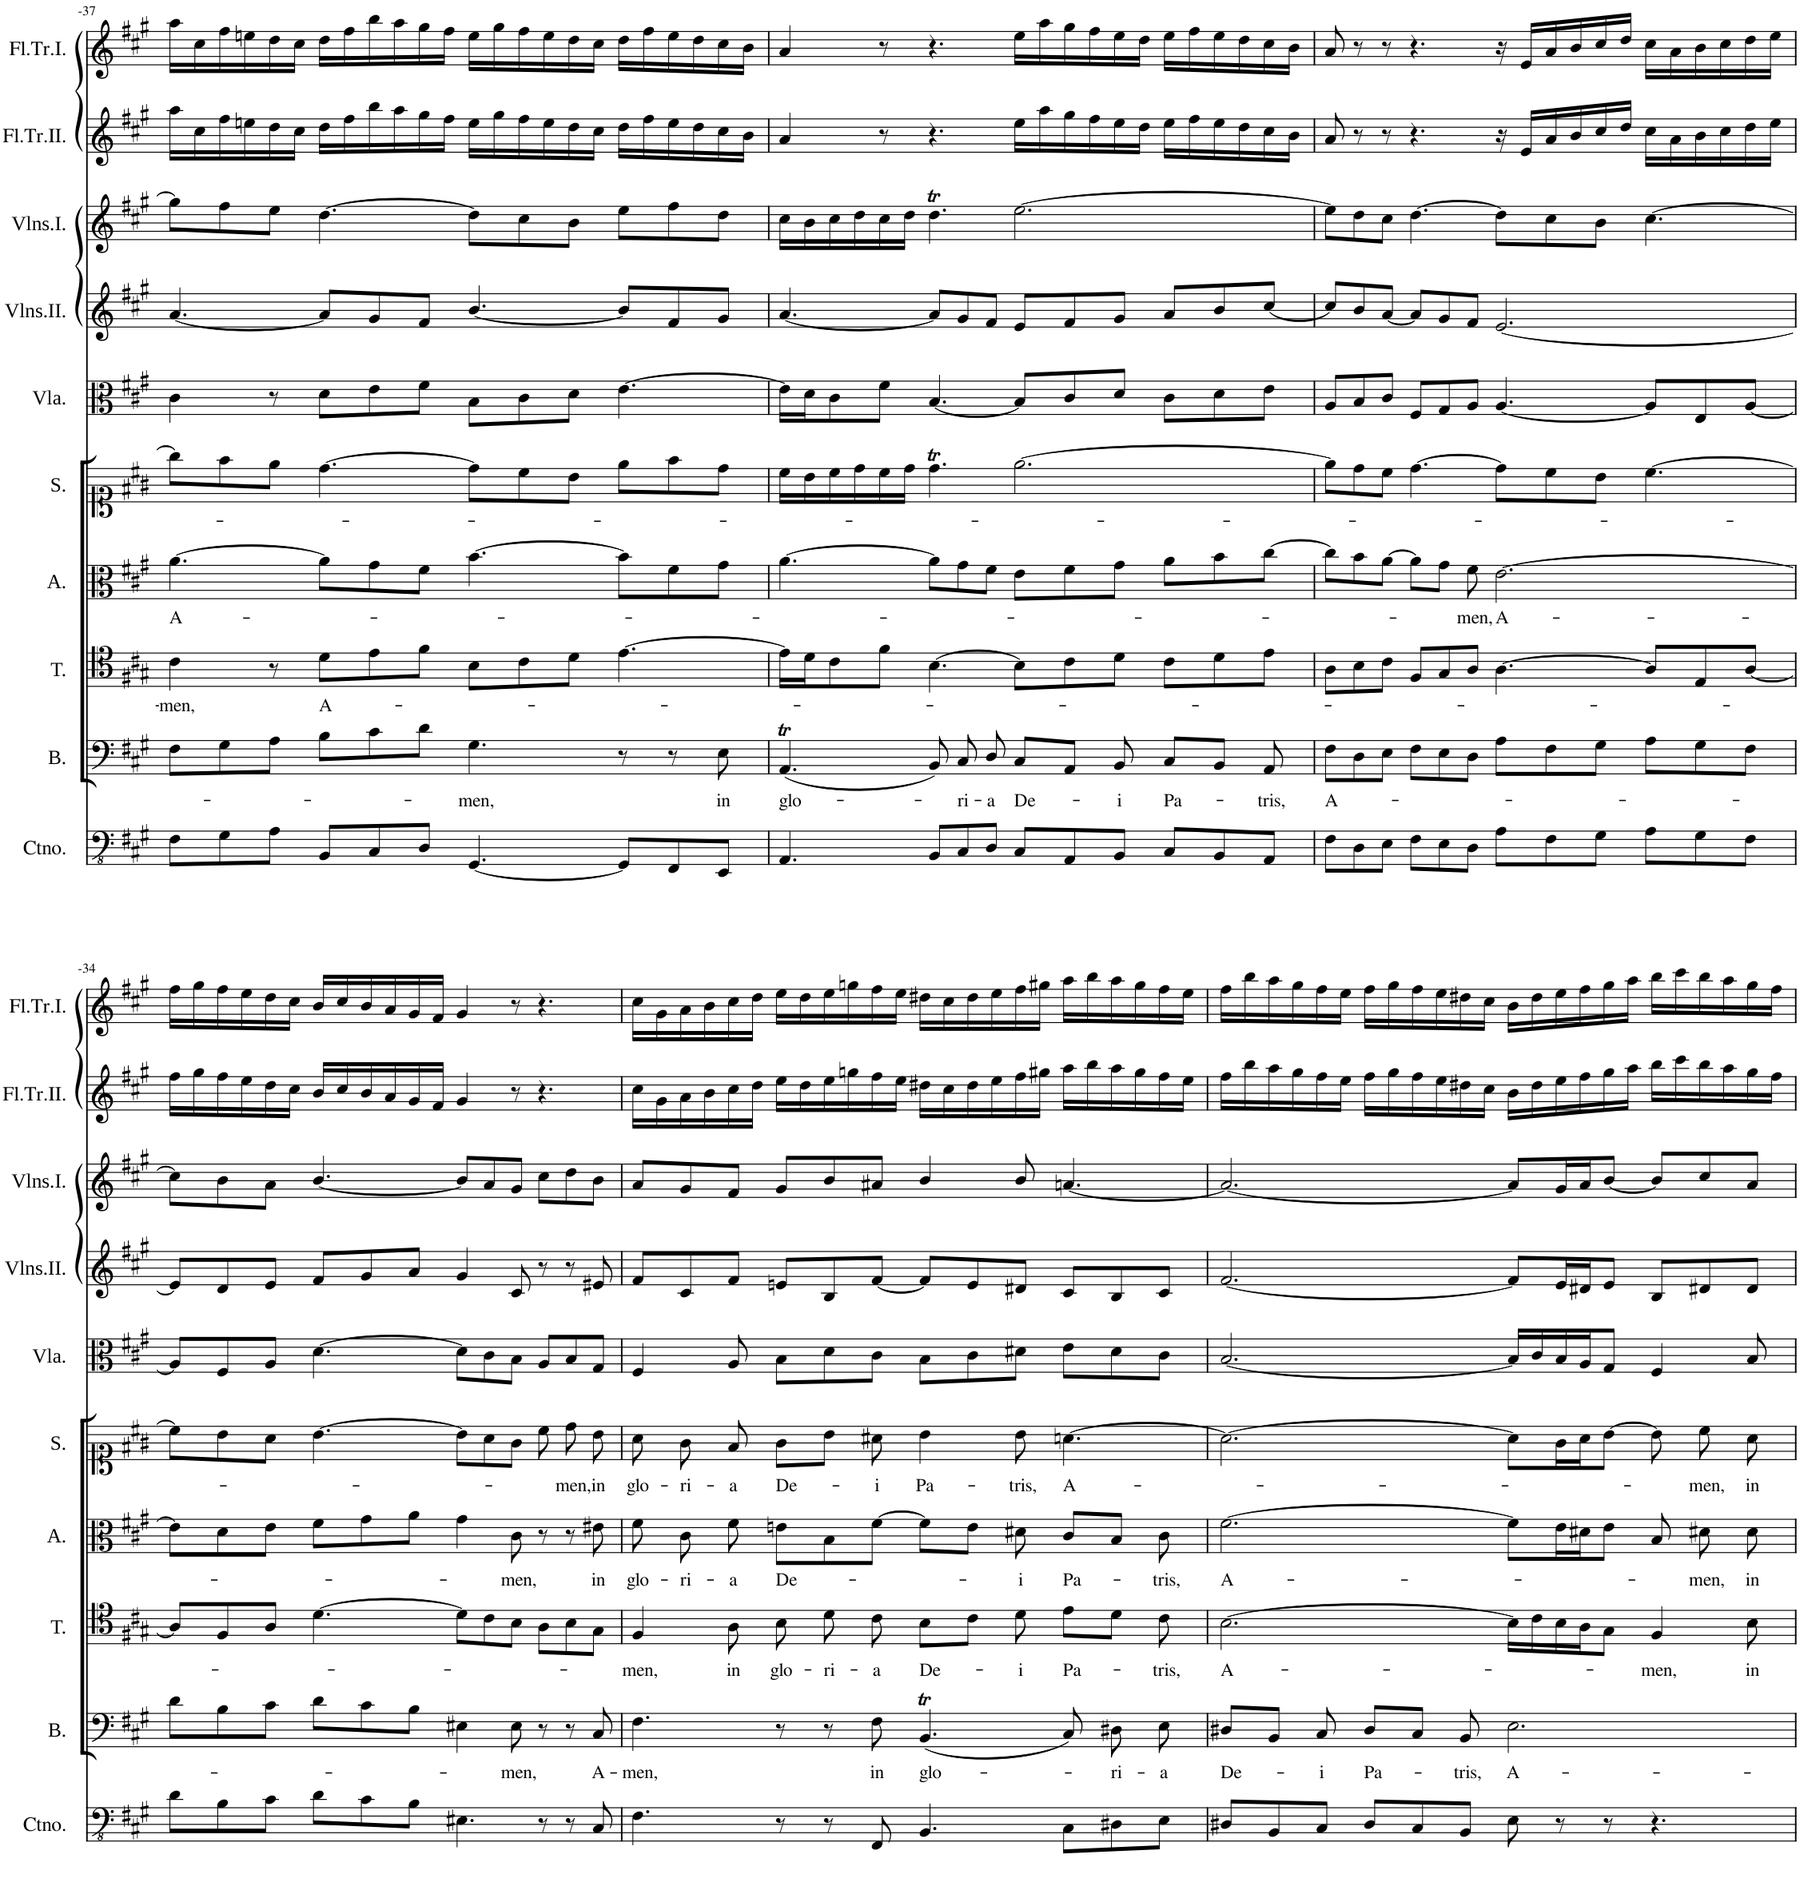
**kern	**kern	**text	**kern	**text	**kern	**text	**kern	**text	**kern	**kern	**kern	**kern	**kern
*part10	*part9	*part9	*part8	*part8	*part7	*part7	*part6	*part6	*part5	*part4	*part3	*part2	*part1
*staff10	*staff9	*staff9	*staff8	*staff8	*staff7	*staff7	*staff6	*staff6	*staff5	*staff4	*staff3	*staff2	*staff1
*I"Continuo.	*I"Basso.	*	*I"Tenore.	*	*I"Alto.	*	*I"Soprano.	*	*I"Viola	*I"Violino II.	*I"Violino I.	*I"Flauto Traverso II.	*I"Flauto Traverso I.
*I'Ctno.	*I'B.	*	*I'T.	*	*I'A.	*	*I'S.	*	*I'Vla.	*	*	*I'Fl.Tr.II.	*I'Fl.Tr.I.
!!LO:PB:g=z
*clefFv4	*clefF4	*	*clefC4	*	*clefC3	*	*clefC1	*	*clefC3	*clefG2	*clefG2	*clefG2	*clefG2
*k[f#c#g#]	*k[f#c#g#]	*	*k[f#c#g#]	*	*k[f#c#g#]	*	*k[f#c#g#]	*	*k[f#c#g#]	*k[f#c#g#]	*k[f#c#g#]	*k[f#c#g#]	*k[f#c#g#]
*M12/8	*M12/8	*	*M12/8	*	*M12/8	*	*M12/8	*	*M12/8	*M12/8	*M12/8	*M12/8	*M12/8
=37-	=37-	=37-	=37-	=37-	=37-	=37-	=37-	=37-	=37-	=37-	=37-	=37-	=37-
!	!	!	!	!LO:LY:b	!	!LO:LY:b	!	!	!	!	!	!	!
8FF#\L	8F#\L	.	4c#\	men,	[4.a\	A-	8gg#\L]	.	4c#\	[4.a/	8gg#\L]	16aa\LL	16aa\LL
.	.	.	.	.	.	.	.	.	.	.	.	16cc#\	16cc#\
8GG#\	8G#\	.	.	.	.	.	8ff#\	.	.	.	8ff#\	16ff#\	16ff#\
.	.	.	.	.	.	.	.	.	.	.	.	16een\	16een\
8AA\J	8A\J	.	8r	.	.	.	8ee\J	.	8r	.	8ee\J	16dd\	16dd\
.	.	.	.	.	.	.	.	.	.	.	.	16cc#\JJ	16cc#\JJ
!	!	!	!	!LO:LY:b	!	!	!	!	!	!	!	!	!
8BBB/L	8B\L	.	8d\L	A-	8a\L]	.	[4.dd\	.	8d\L	8a/L]	[4.dd\	16dd\LL	16dd\LL
.	.	.	.	.	.	.	.	.	.	.	.	16ff#\	16ff#\
8CC#/	8c#\	.	8e\	.	8g#\	.	.	.	8e\	8g#/	.	16bb\	16bb\
.	.	.	.	.	.	.	.	.	.	.	.	16aa\	16aa\
8DD/J	8d\J	.	8f#\J	.	8f#\J	.	.	.	8f#\J	8f#/J	.	16gg#\	16gg#\
.	.	.	.	.	.	.	.	.	.	.	.	16ff#\JJ	16ff#\JJ
!	!	!LO:LY:b	!	!	!	!	!	!	!	!	!	!	!
[4.GGG#/	4.G#\	men,	8B\L	.	[4.b\	.	8dd\L]	.	8B\L	[4.b/	8dd\L]	16ee\LL	16ee\LL
.	.	.	.	.	.	.	.	.	.	.	.	16gg#\	16gg#\
.	.	.	8c#\	.	.	.	8cc#\	.	8c#\	.	8cc#\	16ff#\	16ff#\
.	.	.	.	.	.	.	.	.	.	.	.	16ee\	16ee\
.	.	.	8d\J	.	.	.	8b\J	.	8d\J	.	8b\J	16dd\	16dd\
.	.	.	.	.	.	.	.	.	.	.	.	16cc#\JJ	16cc#\JJ
8GGG#/L]	8r	.	[4.e\	.	8b\L]	.	8ee\L	.	[4.e\	8b/L]	8ee\L	16dd\LL	16dd\LL
.	.	.	.	.	.	.	.	.	.	.	.	16ff#\	16ff#\
8FFF#/	8r	.	.	.	8f#\	.	8ff#\	.	.	8f#/	8ff#\	16ee\	16ee\
.	.	.	.	.	.	.	.	.	.	.	.	16dd\	16dd\
!	!	!LO:LY:b	!	!	!	!	!	!	!	!	!	!	!
8EEE/J	8E\	in	.	.	8g#\J	.	8dd\J	.	.	8g#/J	8dd\J	16cc#\	16cc#\
.	.	.	.	.	.	.	.	.	.	.	.	16b\JJ	16b\JJ
=36-	=36-	=36-	=36-	=36-	=36-	=36-	=36-	=36-	=36-	=36-	=36-	=36-	=36-
!	!	!LO:LY:b	!	!	!	!	!	!	!	!	!	!	!
4.AAA/	(4.AAT/	glo-	16e\LL]	.	[4.a\	.	16cc#\LL	.	16e\LL]	[4.a/	16cc#\LL	4a/	4a/
.	.	.	16d\J	.	.	.	16b\	.	16d\J	.	16b\	.	.
.	.	.	8c#\	.	.	.	16cc#\	.	8c#\	.	16cc#\	.	.
.	.	.	.	.	.	.	16dd\	.	.	.	16dd\	.	.
.	.	.	8f#\J	.	.	.	16cc#\	.	8f#\J	.	16cc#\	8r	8r
.	.	.	.	.	.	.	16dd\JJ	.	.	.	16dd\JJ	.	.
8BBB/L	8BB/)	.	[4.B\	.	8a\L]	.	4.ddT\	.	[4.B/	8a/L]	4.ddT\	4.r	4.r
!	!	!LO:LY:b	!	!	!	!	!	!	!	!	!	!	!
8CC#/	8C#/	-ri-	.	.	8g#\	.	.	.	.	8g#/	.	.	.
!	!	!LO:LY:b	!	!	!	!	!	!	!	!	!	!	!
8DD/J	8D/	-a	.	.	8f#\J	.	.	.	.	8f#/J	.	.	.
!	!	!LO:LY:b	!	!	!	!	!	!	!	!	!	!	!
8CC#/L	8C#/L	De-	8B\L]	.	8e\L	.	[2.ee\	.	8B/L]	8e/L	[2.ee\	16ee\LL	16ee\LL
.	.	.	.	.	.	.	.	.	.	.	.	16aa\	16aa\
8AAA/	8AA/J	.	8c#\	.	8f#\	.	.	.	8c#/	8f#/	.	16gg#\	16gg#\
.	.	.	.	.	.	.	.	.	.	.	.	16ff#\	16ff#\
!	!	!LO:LY:b	!	!	!	!	!	!	!	!	!	!	!
8BBB/J	8BB/	-i	8d\J	.	8g#\J	.	.	.	8d/J	8g#/J	.	16ee\	16ee\
.	.	.	.	.	.	.	.	.	.	.	.	16dd\JJ	16dd\JJ
!	!	!LO:LY:b	!	!	!	!	!	!	!	!	!	!	!
8CC#/L	8C#/L	Pa-	8c#\L	.	8a\L	.	.	.	8c#\L	8a/L	.	16ee\LL	16ee\LL
.	.	.	.	.	.	.	.	.	.	.	.	16ff#\	16ff#\
8BBB/	8BB/J	.	8d\	.	8b\	.	.	.	8d\	8b/	.	16ee\	16ee\
.	.	.	.	.	.	.	.	.	.	.	.	16dd\	16dd\
!	!	!LO:LY:b	!	!	!	!	!	!	!	!	!	!	!
8AAA/J	8AA/	-tris,	8e\J	.	[8cc#\J	.	.	.	8e\J	[8cc#/J	.	16cc#\	16cc#\
.	.	.	.	.	.	.	.	.	.	.	.	16b\JJ	16b\JJ
=35-	=35-	=35-	=35-	=35-	=35-	=35-	=35-	=35-	=35-	=35-	=35-	=35-	=35-
!	!	!LO:LY:b	!	!	!	!	!	!	!	!	!	!	!
8FF#\L	8F#\L	A-	8A\L	.	8cc#\L]	.	8ee\L]	.	8A/L	8cc#/L]	8ee\L]	8a/	8a/
8DD\	8D\	.	8B\	.	8b\	.	8dd\	.	8B/	8b/	8dd\	8r	8r
8EE\J	8E\J	.	8c#\J	.	[8a\J	.	8cc#\J	.	8c#/J	[8a/J	8cc#\J	8r	8r
8FF#\L	8F#\L	.	8F#/L	.	8a\L]	.	[4.dd\	.	8F#/L	8a/L]	[4.dd\	4.r	4.r
8EE\	8E\	.	8G#/	.	8g#\J	.	.	.	8G#/	8g#/	.	.	.
!	!	!	!	!	!	!LO:LY:b	!	!	!	!	!	!	!
8DD\J	8D\J	.	8A/J	.	8f#\	men,	.	.	8A/J	8f#/J	.	.	.
!	!	!	!	!	!	!LO:LY:b	!	!	!	!	!	!	!
8AA\L	8A\L	.	[4.A\	.	[2.e\	A-	8dd\L]	.	[4.A/	[2.e/	8dd\L]	16r	16r
.	.	.	.	.	.	.	.	.	.	.	.	16e/LL	16e/LL
8FF#\	8F#\	.	.	.	.	.	8cc#\	.	.	.	8cc#\	16a/	16a/
.	.	.	.	.	.	.	.	.	.	.	.	16b/	16b/
8GG#\J	8G#\J	.	.	.	.	.	8b\J	.	.	.	8b\J	16cc#/	16cc#/
.	.	.	.	.	.	.	.	.	.	.	.	16dd/JJ	16dd/JJ
8AA\L	8A\L	.	8A/L]	.	.	.	[4.cc#\	.	8A/L]	.	[4.cc#\	16cc#\LL	16cc#\LL
.	.	.	.	.	.	.	.	.	.	.	.	16a\	16a\
8GG#\	8G#\	.	8E/	.	.	.	.	.	8E/	.	.	16b\	16b\
.	.	.	.	.	.	.	.	.	.	.	.	16cc#\	16cc#\
8FF#\J	8F#\J	.	[8A/J	.	.	.	.	.	[8A/J	.	.	16dd\	16dd\
.	.	.	.	.	.	.	.	.	.	.	.	16ee\JJ	16ee\JJ
!!LO:LB:g=z
=34-	=34-	=34-	=34-	=34-	=34-	=34-	=34-	=34-	=34-	=34-	=34-	=34-	=34-
8D\L	8d\L	.	8A/L]	.	8e\L]	.	8cc#\L]	.	8A/L]	8e/L]	8cc#\L]	16ff#\LL	16ff#\LL
.	.	.	.	.	.	.	.	.	.	.	.	16gg#\	16gg#\
8BB\	8B\	.	8F#/	.	8d\	.	8b\	.	8F#/	8d/	8b\	16ff#\	16ff#\
.	.	.	.	.	.	.	.	.	.	.	.	16ee\	16ee\
8C#\J	8c#\J	.	8A/J	.	8e\J	.	8a\J	.	8A/J	8e/J	8a\J	16dd\	16dd\
.	.	.	.	.	.	.	.	.	.	.	.	16cc#\JJ	16cc#\JJ
8D\L	8d\L	.	[4.d\	.	8f#\L	.	[4.b\	.	[4.d\	8f#/L	[4.b/	16b/LL	16b/LL
.	.	.	.	.	.	.	.	.	.	.	.	16cc#/	16cc#/
8C#\	8c#\	.	.	.	8g#\	.	.	.	.	8g#/	.	16b/	16b/
.	.	.	.	.	.	.	.	.	.	.	.	16a/	16a/
8BB\J	8B\J	.	.	.	8a\J	.	.	.	.	8a/J	.	16g#/	16g#/
.	.	.	.	.	.	.	.	.	.	.	.	16f#/JJ	16f#/JJ
4.EE#X\	4E#X\	.	8d\L]	.	4g#\	.	8b\L]	.	8d\L]	4g#/	8b/L]	4g#/	4g#/
.	.	.	8c#\	.	.	.	8a\	.	8c#\	.	8a/	.	.
!	!	!LO:LY:b	!	!	!	!LO:LY:b	!	!	!	!	!	!	!
.	8E#\	men,	8B\J	.	8c#\	men,	8g#\J	.	8B\J	8c#/	8g#/J	8r	8r
8r	8r	.	8A\L	.	8r	.	8cc#\	.	8A/L	8r	8cc#\L	4.r	4.r
!	!	!	!	!	!	!	!	!LO:LY:b	!	!	!	!	!
8r	8r	.	8B\	.	8r	.	8dd\	men,	8B/	8r	8dd\	.	.
!	!	!LO:LY:b	!	!	!	!LO:LY:b	!	!LO:LY:b	!	!	!	!	!
8CC#/	8C#/	A-	8G#\J	.	8e#X\	in	8b\	in	8G#/J	8e#X/	8b\J	.	.
=33-	=33-	=33-	=33-	=33-	=33-	=33-	=33-	=33-	=33-	=33-	=33-	=33-	=33-
!	!	!LO:LY:b	!	!LO:LY:b	!	!LO:LY:b	!	!LO:LY:b	!	!	!	!	!
4.FF#\	4.F#\	-men,	4F#/	men,	8f#\	glo-	8a\	glo-	4F#/	8f#/L	8a/L	16cc#\LL	16cc#\LL
.	.	.	.	.	.	.	.	.	.	.	.	16g#\	16g#\
!	!	!	!	!	!	!LO:LY:b	!	!LO:LY:b	!	!	!	!	!
.	.	.	.	.	8c#\	-ri-	8g#\	-ri-	.	8c#/	8g#/	16a\	16a\
.	.	.	.	.	.	.	.	.	.	.	.	16b\	16b\
!	!	!	!	!LO:LY:b	!	!LO:LY:b	!	!LO:LY:b	!	!	!	!	!
.	.	.	8A\	in	8f#\	-a	8f#/	-a	8A/	8f#/J	8f#/J	16cc#\	16cc#\
.	.	.	.	.	.	.	.	.	.	.	.	16dd\JJ	16dd\JJ
!	!	!	!	!LO:LY:b	!	!LO:LY:b	!	!LO:LY:b	!	!	!	!	!
8r	8r	.	8B\	glo-	8en\L	De-	8g#\L	De-	8B\L	8en/L	8g#/L	16ee\LL	16ee\LL
.	.	.	.	.	.	.	.	.	.	.	.	16dd\	16dd\
!	!	!	!	!LO:LY:b	!	!	!	!	!	!	!	!	!
8r	8r	.	8d\	-ri-	8B\	.	8b\J	.	8d\	8B/	8b/	16ee\	16ee\
.	.	.	.	.	.	.	.	.	.	.	.	16ggn\	16ggn\
!	!	!LO:LY:b	!	!LO:LY:b	!	!	!	!LO:LY:b	!	!	!	!	!
8FFF#/	8F#\	in	8c#\	-a	[8f#\J	.	8a#X\	-i	8c#\J	[8f#/J	8a#X/J	16ff#\	16ff#\
.	.	.	.	.	.	.	.	.	.	.	.	16ee\JJ	16ee\JJ
!	!	!LO:LY:b	!	!LO:LY:b	!	!	!	!LO:LY:b	!	!	!	!	!
4.BBB/	(4.BBT/	glo-	8B\L	De-	8f#\L]	.	4b\	Pa-	8B\L	8f#/L]	4b/	16dd#X\LL	16dd#X\LL
.	.	.	.	.	.	.	.	.	.	.	.	16cc#\	16cc#\
.	.	.	8c#\J	.	8e\J	.	.	.	8c#\	8e/	.	16dd#\	16dd#\
.	.	.	.	.	.	.	.	.	.	.	.	16ee\	16ee\
!	!	!	!	!LO:LY:b	!	!LO:LY:b	!	!LO:LY:b	!	!	!	!	!
.	.	.	8d\	-i	8d#X\	-i	8b\	-tris,	8d#X\J	8d#X/J	8b/	16ff#\	16ff#\
.	.	.	.	.	.	.	.	.	.	.	.	16gg#X\JJ	16gg#X\JJ
!	!	!	!	!LO:LY:b	!	!LO:LY:b	!	!LO:LY:b	!	!	!	!	!
8CC#\L	8C#/)	.	8e\L	Pa-	8c#/L	Pa-	[4.an\	A-	8e\L	8c#/L	[4.an/	16aa\LL	16aa\LL
.	.	.	.	.	.	.	.	.	.	.	.	16bb\	16bb\
!	!	!LO:LY:b	!	!	!	!	!	!	!	!	!	!	!
8DD#X\	8D#X\	-ri-	8d\J	.	8B/J	.	.	.	8d#\	8B/	.	16aa\	16aa\
.	.	.	.	.	.	.	.	.	.	.	.	16gg#\	16gg#\
!	!	!LO:LY:b	!	!LO:LY:b	!	!LO:LY:b	!	!	!	!	!	!	!
8EE\J	8E\	-a	8c#\	-tris,	8c#\	-tris,	.	.	8c#\J	8c#/J	.	16ff#\	16ff#\
.	.	.	.	.	.	.	.	.	.	.	.	16ee\JJ	16ee\JJ
=32-	=32-	=32-	=32-	=32-	=32-	=32-	=32-	=32-	=32-	=32-	=32-	=32-	=32-
!	!	!LO:LY:b	!	!LO:LY:b	!	!LO:LY:b	!	!	!	!	!	!	!
8DD#X/L	8D#X/L	De-	[2.B\	A-	[2.f#\	A-	2.a\_	.	[2.B/	[2.f#/	2.a/_	16ff#\LL	16ff#\LL
.	.	.	.	.	.	.	.	.	.	.	.	16bb\	16bb\
8BBB/	8BB/J	.	.	.	.	.	.	.	.	.	.	16aa\	16aa\
.	.	.	.	.	.	.	.	.	.	.	.	16gg#\	16gg#\
!	!	!LO:LY:b	!	!	!	!	!	!	!	!	!	!	!
8CC#/J	8C#/	-i	.	.	.	.	.	.	.	.	.	16ff#\	16ff#\
.	.	.	.	.	.	.	.	.	.	.	.	16ee\JJ	16ee\JJ
!	!	!LO:LY:b	!	!	!	!	!	!	!	!	!	!	!
8DD#/L	8D#/L	Pa-	.	.	.	.	.	.	.	.	.	16ff#\LL	16ff#\LL
.	.	.	.	.	.	.	.	.	.	.	.	16gg#\	16gg#\
8CC#/	8C#/J	.	.	.	.	.	.	.	.	.	.	16ff#\	16ff#\
.	.	.	.	.	.	.	.	.	.	.	.	16ee\	16ee\
!	!	!LO:LY:b	!	!	!	!	!	!	!	!	!	!	!
8BBB/J	8BB/	-tris,	.	.	.	.	.	.	.	.	.	16dd#X\	16dd#X\
.	.	.	.	.	.	.	.	.	.	.	.	16cc#\JJ	16cc#\JJ
!	!	!LO:LY:b	!	!	!	!	!	!	!	!	!	!	!
8EE\	2.E\	A-	16B\LL]	.	8f#\L]	.	8a\L]	.	16B/LL]	8f#/L]	8a/L]	16b\LL	16b\LL
.	.	.	16c#\	.	.	.	.	.	16c#/	.	.	16dd#\	16dd#\
8r	.	.	16B\	.	16e\L	.	16g#\L	.	16B/	16e/L	16g#/L	16ee\	16ee\
.	.	.	16A\J	.	16d#X\J	.	16a\J	.	16A/J	16d#X/J	16a/J	16ff#\	16ff#\
8r	.	.	8G#\J	.	8e\J	.	[8b\J	.	8G#/J	8e/J	[8b/J	16gg#\	16gg#\
.	.	.	.	.	.	.	.	.	.	.	.	16aa\JJ	16aa\JJ
!	!	!	!	!LO:LY:b	!	!	!	!	!	!	!	!	!
4.r	.	.	4F#/	men,	8B/	.	8b\]	.	4F#/	8B/L	8b/L]	16bb\LL	16bb\LL
.	.	.	.	.	.	.	.	.	.	.	.	16ccc#\	16ccc#\
!	!	!	!	!	!	!LO:LY:b	!	!LO:LY:b	!	!	!	!	!
.	.	.	.	.	8d#X\	men,	8cc#\	men,	.	8d#X/	8cc#/	16bb\	16bb\
.	.	.	.	.	.	.	.	.	.	.	.	16aa\	16aa\
!	!	!	!	!LO:LY:b	!	!LO:LY:b	!	!LO:LY:b	!	!	!	!	!
.	.	.	8B\	in	8d#\	in	8a\	in	8B/	8d#/J	8a/J	16gg#\	16gg#\
.	.	.	.	.	.	.	.	.	.	.	.	16ff#\JJ	16ff#\JJ
=	=	=	=	=	=	=	=	=	=	=	=	=	=
*-	*-	*-	*-	*-	*-	*-	*-	*-	*-	*-	*-	*-	*-
